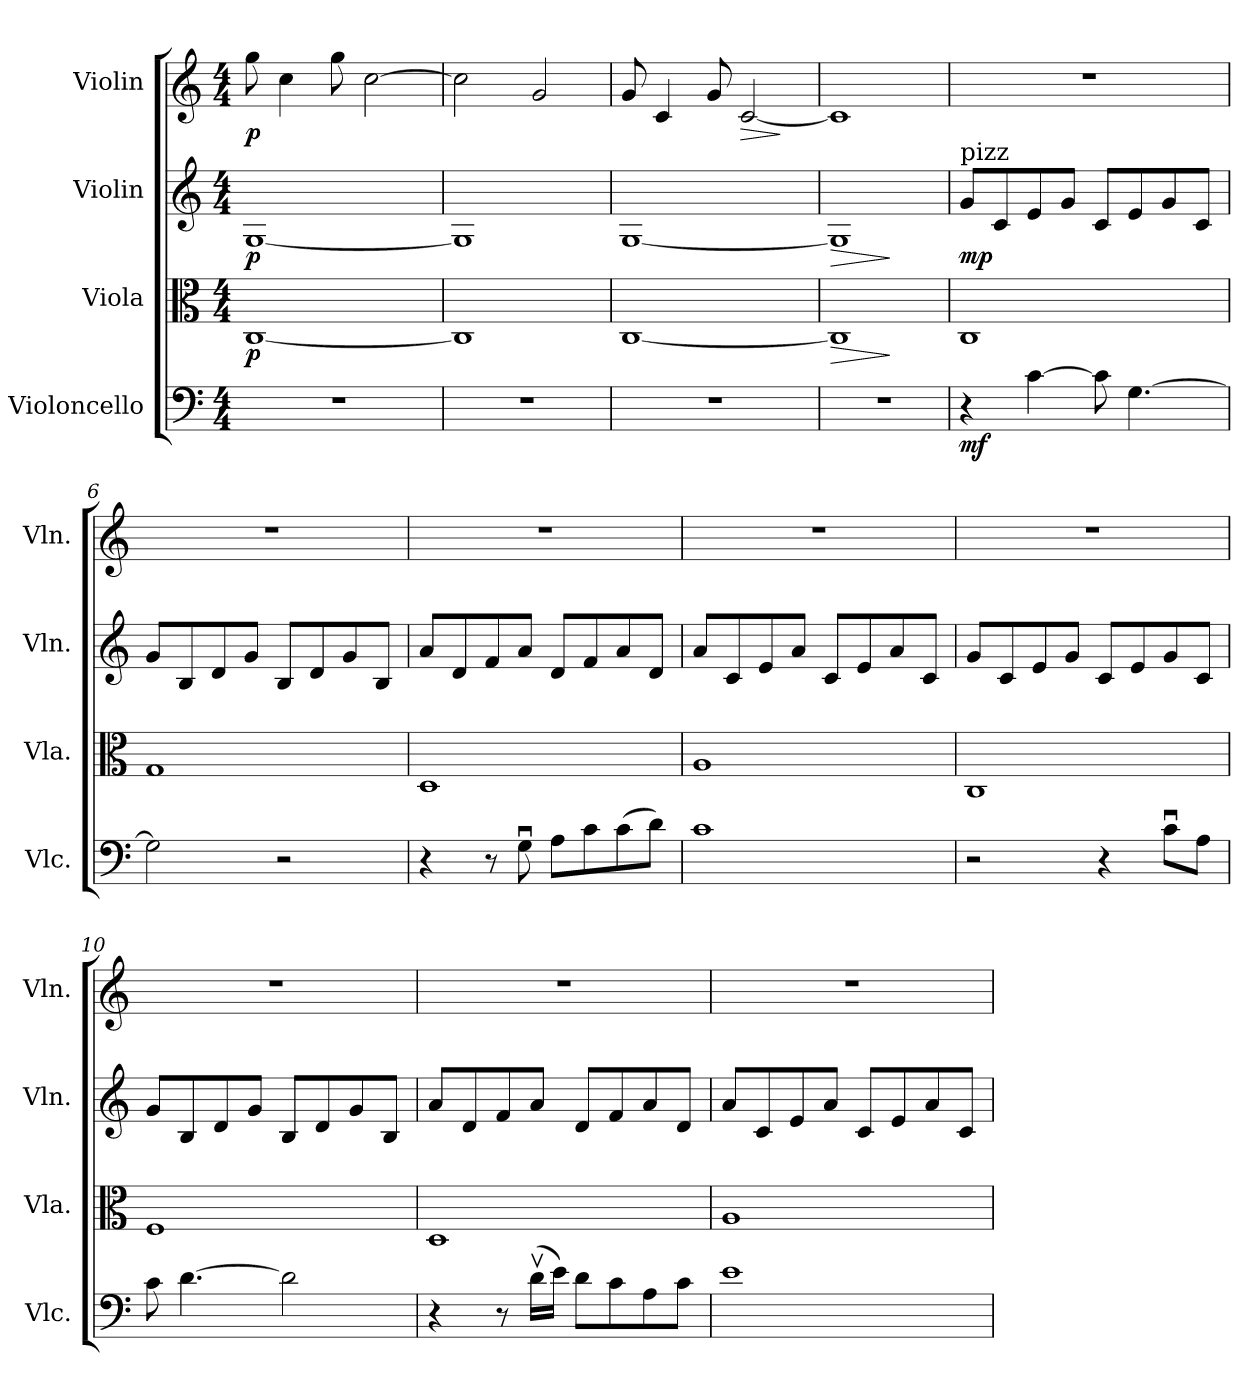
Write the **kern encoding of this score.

**kern	**dynam	**kern	**dynam	**kern	**dynam	**kern	**dynam
*part4	*part4	*part3	*part3	*part2	*part2	*part1	*part1
*staff4	*staff4	*staff3	*staff3	*staff2	*staff2	*staff1	*staff1
*I"Violoncello	*	*I"Viola	*	*I"Violin	*	*I"Violin	*
*I'Vlc.	*	*I'Vla.	*	*I'Vln.	*	*I'Vln.	*
*clefF4	*	*clefC3	*	*clefG2	*	*clefG2	*
*k[]	*	*k[]	*	*k[]	*	*k[]	*
*M4/4	*	*M4/4	*	*M4/4	*	*M4/4	*
*MM92	*	*MM92	*	*MM92	*	*MM92	*
=1	=1	=1	=1	=1	=1	=1	=1
!	!	!	!LO:DY:b	!	!LO:DY:b	!	!LO:DY:b
1r	.	[1C	p	[1G	p	8gg\	p
.	.	.	.	.	.	4cc\	.
.	.	.	.	.	.	8gg\	.
.	.	.	.	.	.	[2cc\	.
=2	=2	=2	=2	=2	=2	=2	=2
1r	.	1C]	.	1G]	.	2cc\]	.
.	.	.	.	.	.	2g/	.
=3	=3	=3	=3	=3	=3	=3	=3
1r	.	[1C	.	[1G	.	8g/	.
.	.	.	.	.	.	4c/	.
.	.	.	.	.	.	8g/	.
!	!	!	!	!	!	!	!LO:HP:b
.	.	.	.	.	.	[2c/	>
.	.	.	.	.	.	.	]
=4	=4	=4	=4	=4	=4	=4	=4
!	!	!	!LO:HP:b	!	!LO:HP:b	!	!
1r	.	1C]	>	1G]	>	1c]	.
.	.	.	]	.	]	.	.
=5	=5	=5	=5	=5	=5	=5	=5
!	!	!	!	!LO:TX:a:t=pizz	!	!	!
!	!LO:DY:b	!	!	!	!LO:DY:b	!	!
4r	mf	1C	.	8g/L	mp	1r	.
.	.	.	.	8c/	.	.	.
[4c\	.	.	.	8e/	.	.	.
.	.	.	.	8g/J	.	.	.
8c\]	.	.	.	8c/L	.	.	.
[4.G\	.	.	.	8e/	.	.	.
.	.	.	.	8g/	.	.	.
.	.	.	.	8c/J	.	.	.
=6	=6	=6	=6	=6	=6	=6	=6
2G\]	.	1G	.	8g/L	.	1r	.
.	.	.	.	8B/	.	.	.
.	.	.	.	8d/	.	.	.
.	.	.	.	8g/J	.	.	.
2r	.	.	.	8B/L	.	.	.
.	.	.	.	8d/	.	.	.
.	.	.	.	8g/	.	.	.
.	.	.	.	8B/J	.	.	.
!!LO:LB:g=z
=7	=7	=7	=7	=7	=7	=7	=7
4r	.	1D	.	8a/L	.	1r	.
.	.	.	.	8d/	.	.	.
8r	.	.	.	8f/	.	.	.
8Gu\	.	.	.	8a/J	.	.	.
8A\L	.	.	.	8d/L	.	.	.
8c\	.	.	.	8f/	.	.	.
(8c\	.	.	.	8a/	.	.	.
8d\J)	.	.	.	8d/J	.	.	.
=8	=8	=8	=8	=8	=8	=8	=8
1c	.	1A	.	8a/L	.	1r	.
.	.	.	.	8c/	.	.	.
.	.	.	.	8e/	.	.	.
.	.	.	.	8a/J	.	.	.
.	.	.	.	8c/L	.	.	.
.	.	.	.	8e/	.	.	.
.	.	.	.	8a/	.	.	.
.	.	.	.	8c/J	.	.	.
=9	=9	=9	=9	=9	=9	=9	=9
2r	.	1C	.	8g/L	.	1r	.
.	.	.	.	8c/	.	.	.
.	.	.	.	8e/	.	.	.
.	.	.	.	8g/J	.	.	.
4r	.	.	.	8c/L	.	.	.
.	.	.	.	8e/	.	.	.
8cu\L	.	.	.	8g/	.	.	.
8A\J	.	.	.	8c/J	.	.	.
=10	=10	=10	=10	=10	=10	=10	=10
8c\	.	1F	.	8g/L	.	1r	.
[4.d\	.	.	.	8B/	.	.	.
.	.	.	.	8d/	.	.	.
.	.	.	.	8g/J	.	.	.
2d\]	.	.	.	8B/L	.	.	.
.	.	.	.	8d/	.	.	.
.	.	.	.	8g/	.	.	.
.	.	.	.	8B/J	.	.	.
=11	=11	=11	=11	=11	=11	=11	=11
4r	.	1D	.	8a/L	.	1r	.
.	.	.	.	8d/	.	.	.
8r	.	.	.	8f/	.	.	.
(16dv\LL	.	.	.	8a/J	.	.	.
16e\JJ)	.	.	.	.	.	.	.
8d\L	.	.	.	8d/L	.	.	.
8c\	.	.	.	8f/	.	.	.
8A\	.	.	.	8a/	.	.	.
8c\J	.	.	.	8d/J	.	.	.
!!LO:PB:g=z
=12	=12	=12	=12	=12	=12	=12	=12
1e	.	1A	.	8a/L	.	1r	.
.	.	.	.	8c/	.	.	.
.	.	.	.	8e/	.	.	.
.	.	.	.	8a/J	.	.	.
.	.	.	.	8c/L	.	.	.
.	.	.	.	8e/	.	.	.
.	.	.	.	8a/	.	.	.
.	.	.	.	8c/J	.	.	.
=	=	=	=	=	=	=	=
*-	*-	*-	*-	*-	*-	*-	*-
